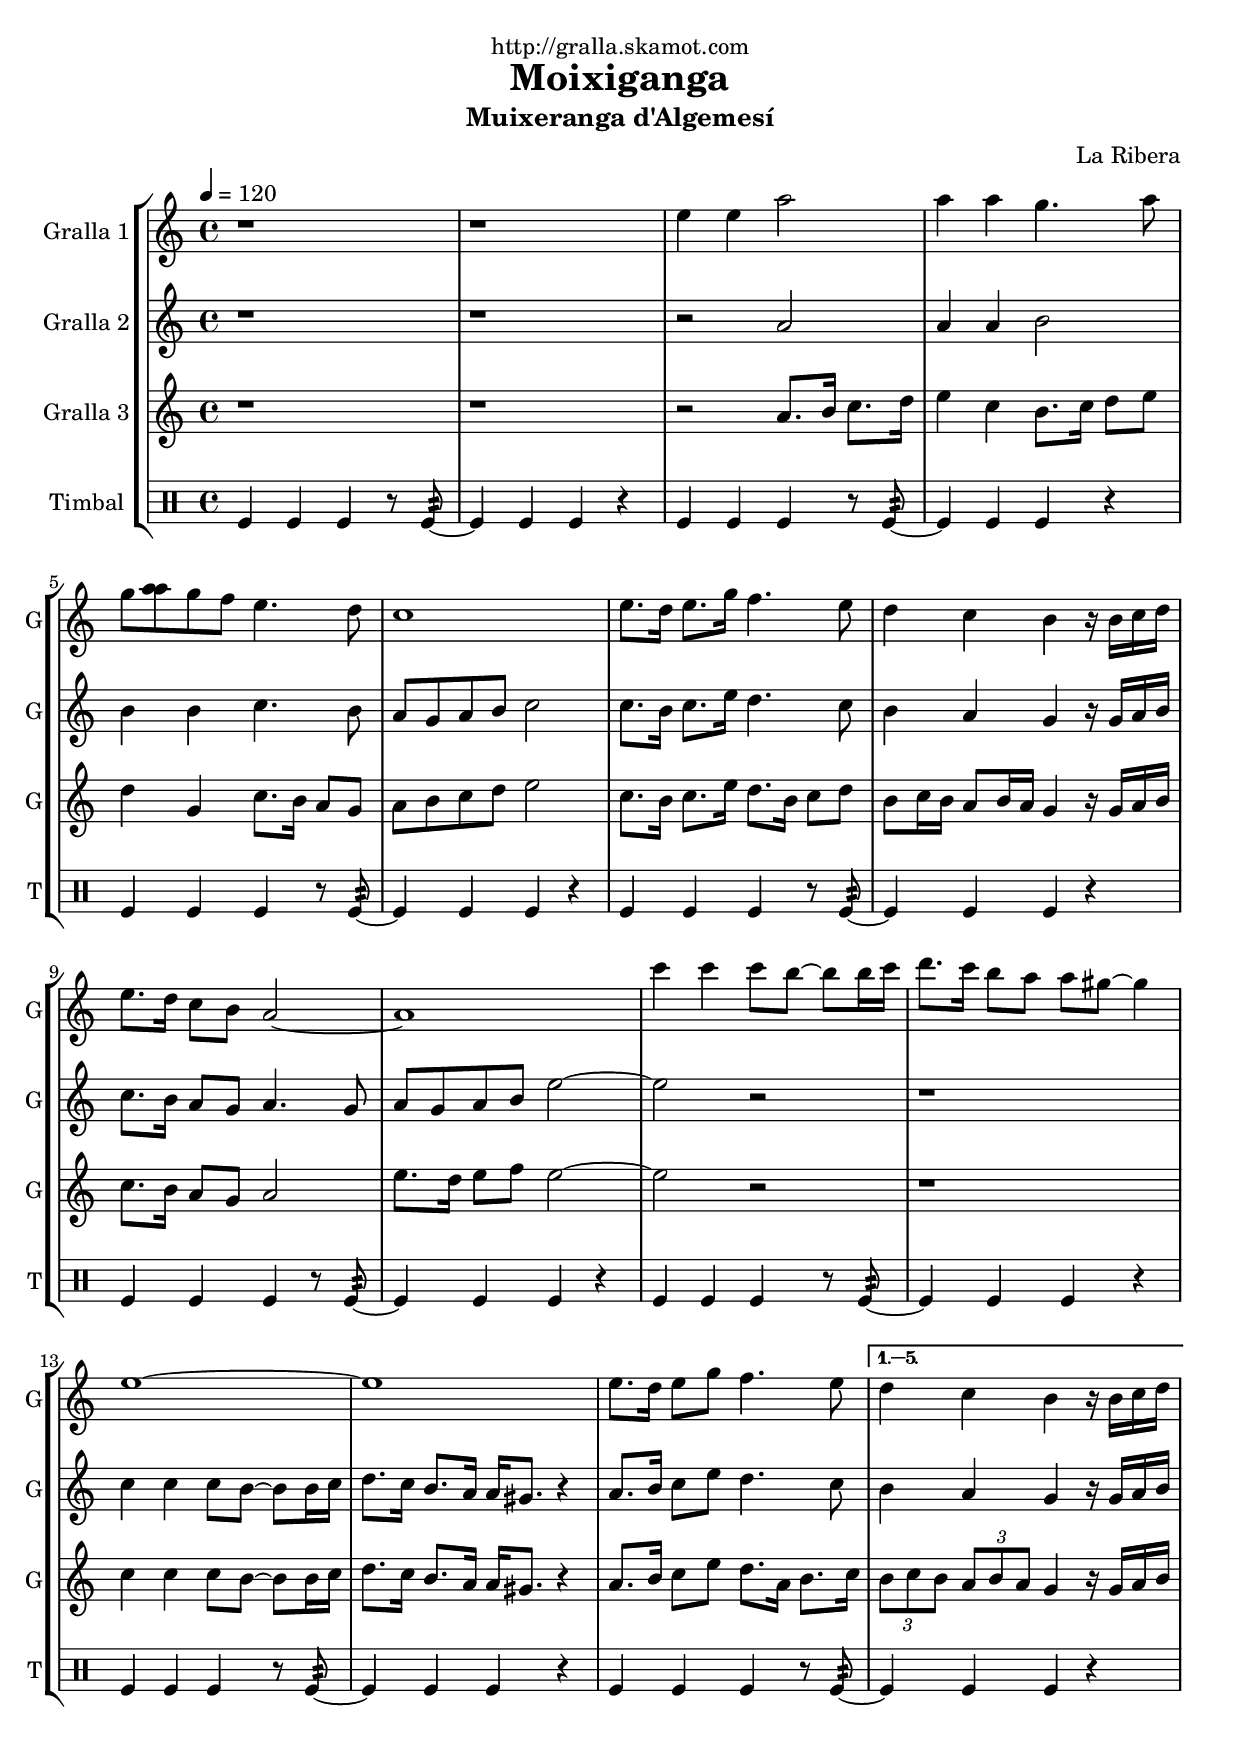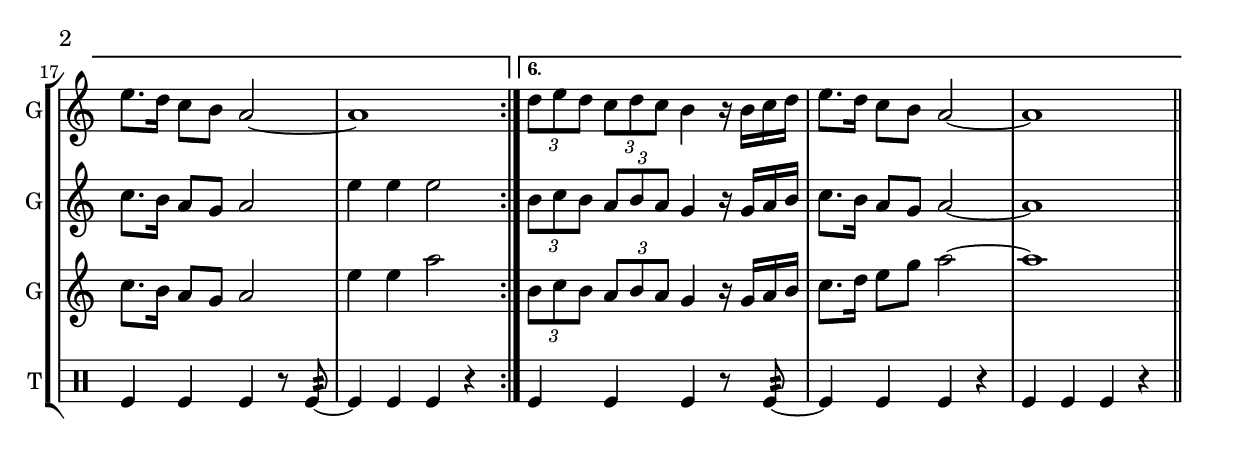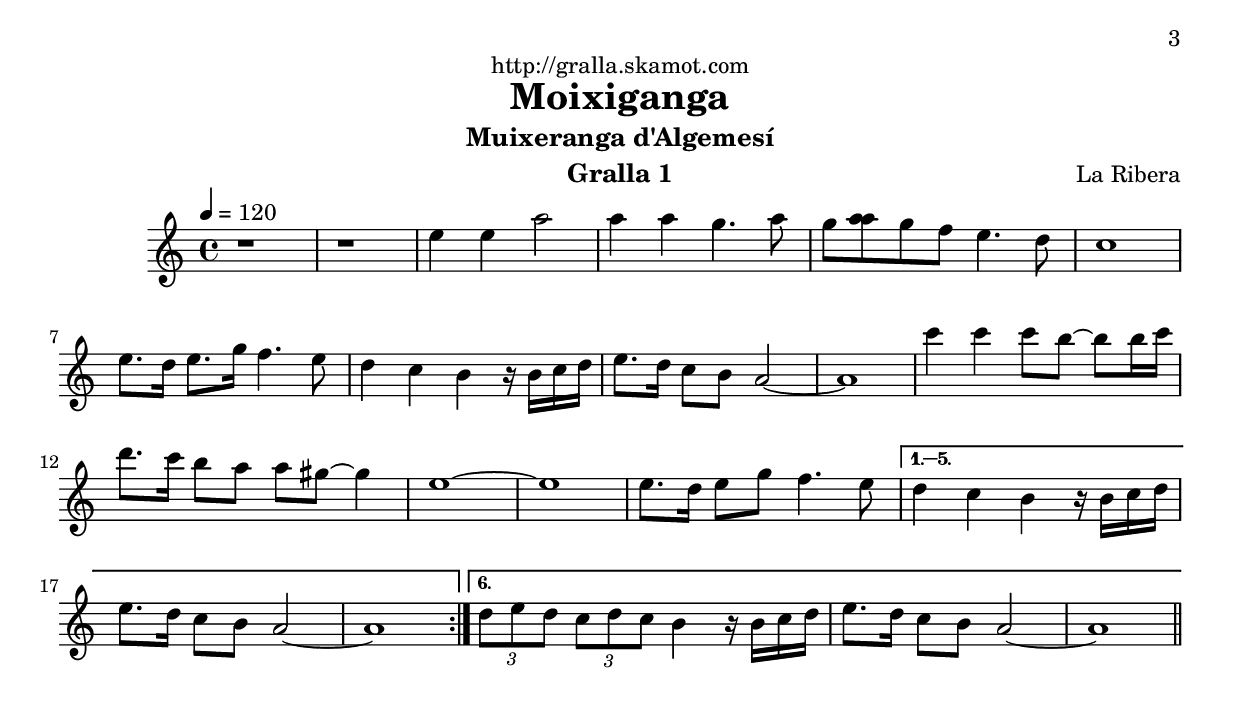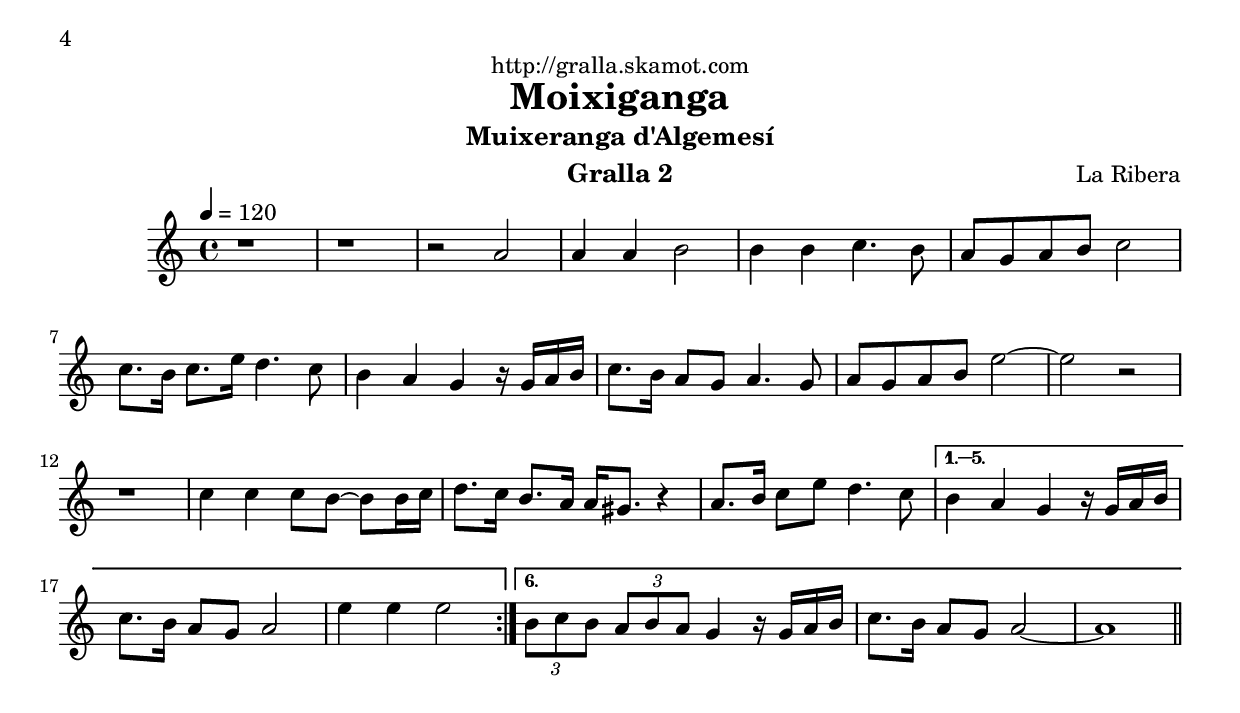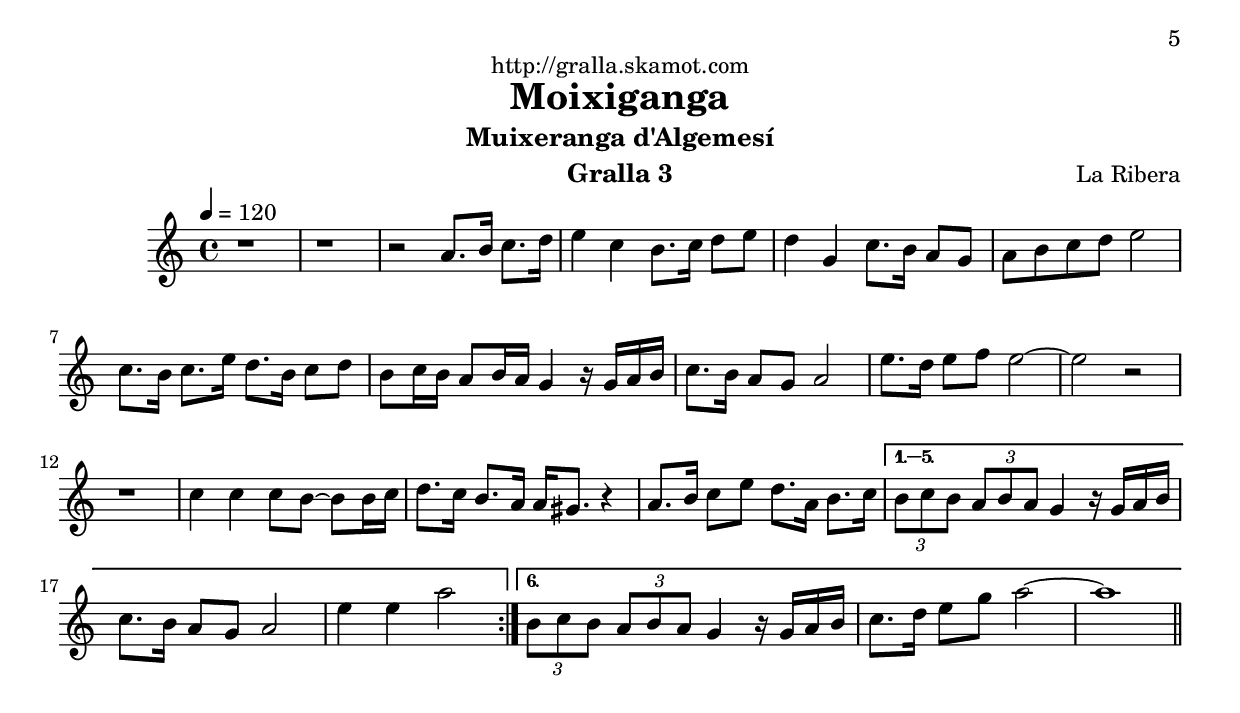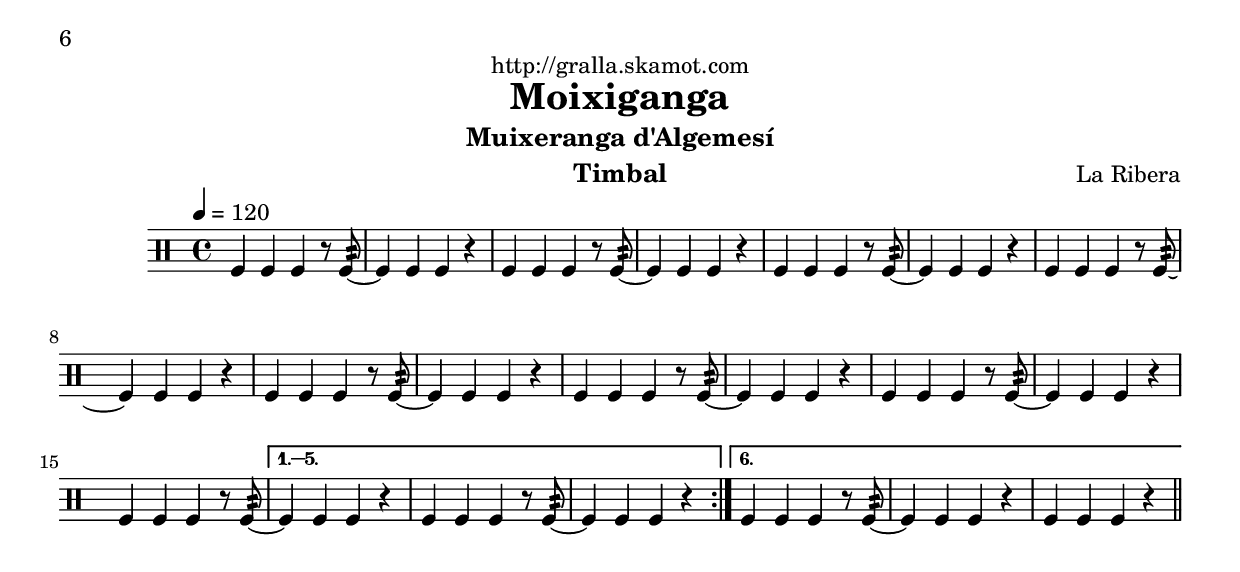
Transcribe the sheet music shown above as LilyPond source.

\version "2.16.2"

\header {
  dedication="http://gralla.skamot.com"
  title="Moixiganga"
  subtitle="Muixeranga d'Algemesí"
  subsubtitle=""
  poet=""
  meter=""
  piece=""
  composer="La Ribera"
  arranger=""
  opus=""
  instrument=""
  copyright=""
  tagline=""
}

liniaroAa =
\relative e''
{
  \tempo 4=120
  \clef treble
  \key c \major
  \time 4/4
  \repeat volta 6 { r1  |
  r1  |
  e4 e a2  |
  a4 a g4. a8  |
  %05
  g8 <a a> g f e4. d8  |
  c1  |
  e8. d16 e8. g16 f4. e8  |
  d4 c b r16 b c d  |
  e8. d16 c8 b a2 ~  |
  %10
  a1  |
  c'4 c c8 b ~ b b16 c  |
  d8. c16 b8 a a gis ~ gis4  |
  e1 ~  |
  e1  |
  %15
  e8. d16 e8 g f4. e8 }
  \alternative { { d4 c b r16 b c d  |
  e8. d16 c8 b a2 ~  |
  a1 }
  { \times 2/3 { d8 e d } \times 2/3 { c d c } b4 r16 b c d  |
  %20
  e8. d16 c8 b a2 ~  |
  a1 } } \bar "||"
}

liniaroAb =
\relative a'
{
  \tempo 4=120
  \clef treble
  \key c \major
  \time 4/4
  \repeat volta 6 { r1  |
  r1  |
  r2 a  |
  a4 a b2  |
  %05
  b4 b c4. b8  |
  a8 g a b c2  |
  c8. b16 c8. e16 d4. c8  |
  b4 a g r16 g a b  |
  c8. b16 a8 g a4. g8  |
  %10
  a8 g a b e2 ~  |
  e2 r  |
  r1  |
  c4 c c8 b ~ b b16 c  |
  d8. c16 b8. a16 a gis8. r4  |
  %15
  a8. b16 c8 e d4. c8 }
  \alternative { { b4 a g r16 g a b  |
  c8. b16 a8 g a2  |
  e'4 e e2 }
  { \times 2/3 { b8 c b } \times 2/3 { a b a } g4 r16 g a b  |
  %20
  c8. b16 a8 g a2 ~  |
  a1 } } \bar "||"
}

liniaroAc =
\relative a'
{
  \tempo 4=120
  \clef treble
  \key c \major
  \time 4/4
  \repeat volta 6 { r1  |
  r1  |
  r2 a8. b16 c8. d16  |
  e4 c b8. c16 d8 e  |
  %05
  d4 g, c8. b16 a8 g  |
  a8 b c d e2  |
  c8. b16 c8. e16 d8. b16 c8 d  |
  b8 c16 b a8 b16 a g4 r16 g a b  |
  c8. b16 a8 g a2  |
  %10
  e'8. d16 e8 f e2 ~  |
  e2 r  |
  r1  |
  c4 c c8 b ~ b b16 c  |
  d8. c16 b8. a16 a gis8. r4  |
  %15
  a8. b16 c8 e d8. a16 b8. c16 }
  \alternative { { \times 2/3 { b8 c b } \times 2/3 { a b a } g4 r16 g a b  |
  c8. b16 a8 g a2  |
  e'4 e a2 }
  { \times 2/3 { b,8 c b } \times 2/3 { a b a } g4 r16 g a b  |
  %20
  c8. d16 e8 g a2 ~  |
  a1 } } \bar "||"
}

liniaroAd =
\drummode
{
  \tempo 4=120
  \time 4/4
  \repeat volta 6 { tomfl4 tomfl tomfl r8 tomfl:32 ~  |
  tomfl4 tomfl tomfl r  |
  tomfl4 tomfl tomfl r8 tomfl:32 ~  |
  tomfl4 tomfl tomfl r  |
  %05
  tomfl4 tomfl tomfl r8 tomfl:32 ~  |
  tomfl4 tomfl tomfl r  |
  tomfl4 tomfl tomfl r8 tomfl:32 ~  |
  tomfl4 tomfl tomfl r  |
  tomfl4 tomfl tomfl r8 tomfl:32 ~  |
  %10
  tomfl4 tomfl tomfl r  |
  tomfl4 tomfl tomfl r8 tomfl:32 ~  |
  tomfl4 tomfl tomfl r  |
  tomfl4 tomfl tomfl r8 tomfl:32 ~  |
  tomfl4 tomfl tomfl r  |
  %15
  tomfl4 tomfl tomfl r8 tomfl:32 ~ }
  \alternative { { tomfl4 tomfl tomfl r  |
  tomfl4 tomfl tomfl r8 tomfl:32 ~  |
  tomfl4 tomfl tomfl r }
  { tomfl4 tomfl tomfl r8 tomfl:32 ~  |
  %20
  tomfl4 tomfl tomfl r  |
  tomfl4 tomfl tomfl r } } \bar "||"
}

\bookpart {
  \score {
    \new StaffGroup {
      \override Score.RehearsalMark #'self-alignment-X = #LEFT
      <<
        \new Staff \with {instrumentName = #"Gralla 1" shortInstrumentName = #"G"} \liniaroAa
        \new Staff \with {instrumentName = #"Gralla 2" shortInstrumentName = #"G"} \liniaroAb
        \new Staff \with {instrumentName = #"Gralla 3" shortInstrumentName = #"G"} \liniaroAc
        \new DrumStaff \with {instrumentName = #"Timbal" shortInstrumentName = #"T"} \liniaroAd
      >>
    }
    \layout {}
  }
  \score { \unfoldRepeats
    \new StaffGroup {
      \override Score.RehearsalMark #'self-alignment-X = #LEFT
      <<
        \new Staff \with {instrumentName = #"Gralla 1" shortInstrumentName = #"G"} \liniaroAa
        \new Staff \with {instrumentName = #"Gralla 2" shortInstrumentName = #"G"} \liniaroAb
        \new Staff \with {instrumentName = #"Gralla 3" shortInstrumentName = #"G"} \liniaroAc
        \new DrumStaff \with {instrumentName = #"Timbal" shortInstrumentName = #"T"} \liniaroAd
      >>
    }
    \midi {
      \set Staff.midiInstrument = "oboe"
      \set DrumStaff.midiInstrument = "drums"
    }
  }
}

\bookpart {
  \header {instrument="Gralla 1"}
  \score {
    \new StaffGroup {
      \override Score.RehearsalMark #'self-alignment-X = #LEFT
      <<
        \new Staff \liniaroAa
      >>
    }
    \layout {}
  }
  \score { \unfoldRepeats
    \new StaffGroup {
      \override Score.RehearsalMark #'self-alignment-X = #LEFT
      <<
        \new Staff \liniaroAa
      >>
    }
    \midi {
      \set Staff.midiInstrument = "oboe"
      \set DrumStaff.midiInstrument = "drums"
    }
  }
}

\bookpart {
  \header {instrument="Gralla 2"}
  \score {
    \new StaffGroup {
      \override Score.RehearsalMark #'self-alignment-X = #LEFT
      <<
        \new Staff \liniaroAb
      >>
    }
    \layout {}
  }
  \score { \unfoldRepeats
    \new StaffGroup {
      \override Score.RehearsalMark #'self-alignment-X = #LEFT
      <<
        \new Staff \liniaroAb
      >>
    }
    \midi {
      \set Staff.midiInstrument = "oboe"
      \set DrumStaff.midiInstrument = "drums"
    }
  }
}

\bookpart {
  \header {instrument="Gralla 3"}
  \score {
    \new StaffGroup {
      \override Score.RehearsalMark #'self-alignment-X = #LEFT
      <<
        \new Staff \liniaroAc
      >>
    }
    \layout {}
  }
  \score { \unfoldRepeats
    \new StaffGroup {
      \override Score.RehearsalMark #'self-alignment-X = #LEFT
      <<
        \new Staff \liniaroAc
      >>
    }
    \midi {
      \set Staff.midiInstrument = "oboe"
      \set DrumStaff.midiInstrument = "drums"
    }
  }
}

\bookpart {
  \header {instrument="Timbal"}
  \score {
    \new StaffGroup {
      \override Score.RehearsalMark #'self-alignment-X = #LEFT
      <<
        \new DrumStaff \liniaroAd
      >>
    }
    \layout {}
  }
  \score { \unfoldRepeats
    \new StaffGroup {
      \override Score.RehearsalMark #'self-alignment-X = #LEFT
      <<
        \new DrumStaff \liniaroAd
      >>
    }
    \midi {
      \set Staff.midiInstrument = "oboe"
      \set DrumStaff.midiInstrument = "drums"
    }
  }
}

